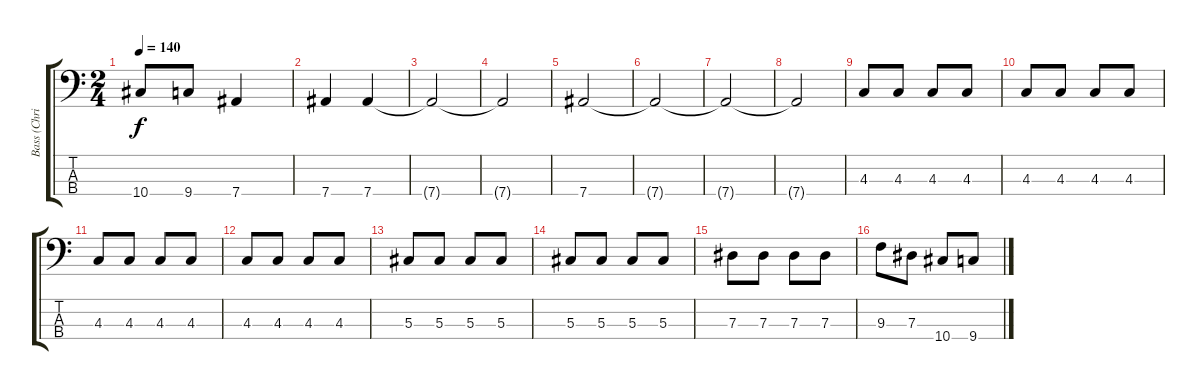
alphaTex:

\track ("Bass (Chris Steele)" "Bass (Chri") {instrument electricbasspick}
\staff {score tabs}
\tuning (Gb2 Db2 Ab1 Eb1) {hide}
\ts (2 4)
\tempo 140
\clef f4
\ks c
10.4.8{dy f} 9.4.8 7.4.4 |
7.4.4 7.4.4 |
7.4{t}.2 |
7.4{t}.2 |
7.4.2 |
7.4{t}.2 |
7.4{t}.2 |
7.4{t}.2 |
4.3.8 4.3.8 4.3.8 4.3.8 |
4.3.8 4.3.8 4.3.8 4.3.8 |
4.3.8 4.3.8 4.3.8 4.3.8 |
4.3.8 4.3.8 4.3.8 4.3.8 |
5.3.8 5.3.8 5.3.8 5.3.8 |
5.3.8 5.3.8 5.3.8 5.3.8 |
7.3.8 7.3.8 7.3.8 7.3.8 |
9.3.8 7.3.8 10.4.8 9.4.8
